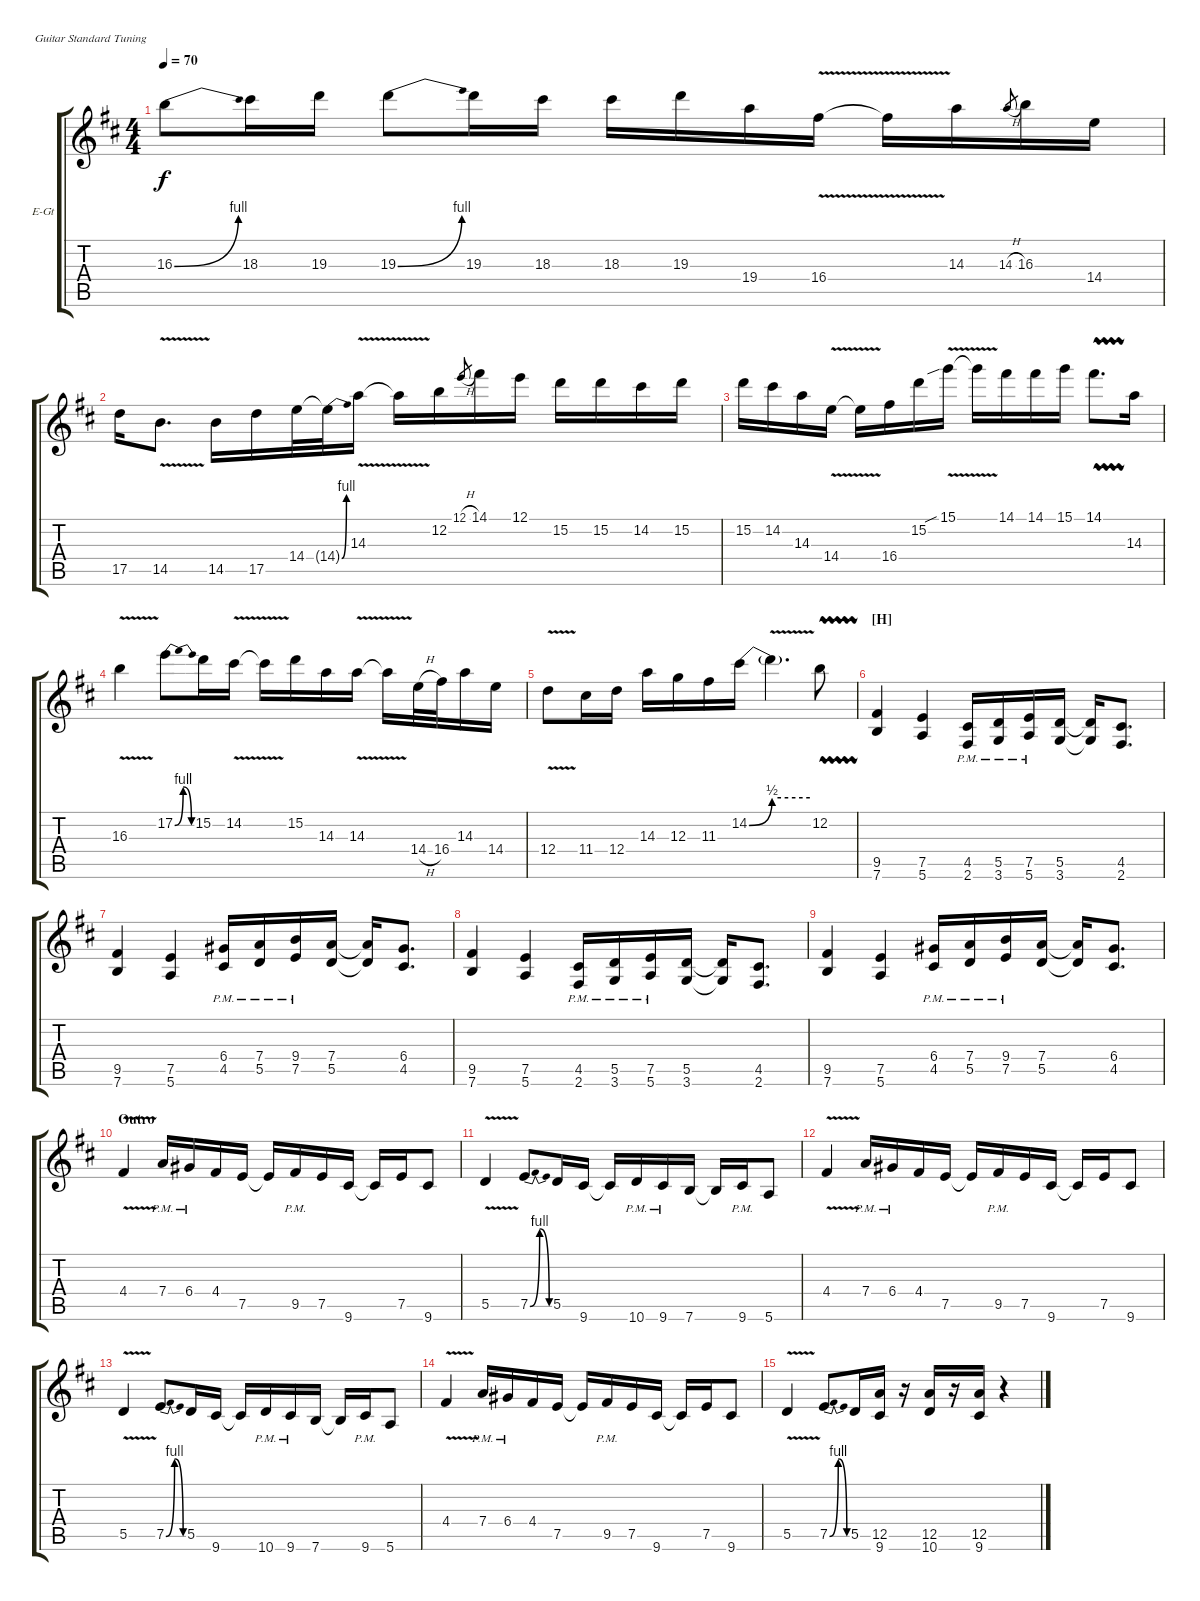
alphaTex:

\bracketExtendMode groupsimilarinstruments
\firstSystemTrackNameOrientation horizontal
\otherSystemsTrackNameOrientation horizontal
\track ("Buckethead" "E-Gt") {instrument distortionguitar}
\staff {score tabs}
\tuning (E4 B3 G3 D3 A2 E2)
\ts (4 4)
\tempo 70
\clef g2
\ks bminor
16.3{be (bend 0 0 15 4)}.8{dy f} 18.3.16 19.3.16 19.3{be (bend 0 0 15 4)}.8 19.3.16 18.3.16 18.3.16 19.3.16 19.4.16 16.4{v}.16 16.4{v t}.16 14.3.16 14.3{h}.8{gr} 16.3.16 14.4.16 |
17.5.16 14.5{v}.8{d} 14.5.16 17.5.16 14.4.32 14.4{be (bend 0 0 15 4) t}.32 14.3{v}.16 14.3{v t}.16 12.2.16 12.1{h}.8{gr} 14.1.16 12.1.16 15.2.16 15.2.16 14.2.16 15.2.16 |
15.2.16 14.2.16 14.3.16 14.4{v}.16 14.4{v t}.16 16.4.16 15.2.16 15.1{v sib}.16 15.1{v t}.16 14.1.16 14.1.16 15.1.16 14.1{vw}.8{d} 14.3.16 |
16.3{v}.4 17.2{be (bendrelease 0 0 10.2 4 40.199999999999996 4 53.4 0)}.8 15.2.16 14.2{v}.16 14.2{v t}.16 15.2.16 14.3.16 14.3{v}.16 14.3{v t}.16 14.4{h}.32 16.4.32 14.3.16 14.4.16 |
12.4{v}.8 11.4.16 12.4.16 14.3.16 12.3.16 11.3.16 14.2{be (bend 0 0 13.2 2)}.16 14.2{be (hold 0 2 60 2) v t}.4{d} 12.2{vw}.8 |
\section ("H" "")
(9.5 7.6).4 (7.5 5.6).4 (2.6{pm} 4.5{pm}).16 (3.6{pm} 5.5{pm}).16 (5.6{pm} 7.5{pm}).16 (3.6 5.5).16 (3.6{t} 5.5{t}).16 (2.6 4.5).8{d} |
(9.5 7.6).4 (7.5 5.6).4 (4.5{pm} 6.4{pm}).16 (5.5{pm} 7.4{pm}).16 (7.5{pm} 9.4{pm}).16 (5.5 7.4).16 (5.5{t} 7.4{t}).16 (4.5 6.4).8{d} |
(9.5 7.6).4 (7.5 5.6).4 (2.6{pm} 4.5{pm}).16 (3.6{pm} 5.5{pm}).16 (5.6{pm} 7.5{pm}).16 (3.6 5.5).16 (3.6{t} 5.5{t}).16 (2.6 4.5).8{d} |
(9.5 7.6).4 (7.5 5.6).4 (4.5{pm} 6.4{pm}).16 (5.5{pm} 7.4{pm}).16 (7.5{pm} 9.4{pm}).16 (5.5 7.4).16 (5.5{t} 7.4{t}).16 (4.5 6.4).8{d} |
\section ("" "Outro")
4.4{v}.4 7.4{pm}.16 6.4{pm}.16 4.4.16 7.5.16 7.5{t}.16 9.5{pm}.16 7.5.16 9.6.16 9.6{t}.16 7.5.16 9.6.8 |
5.5{v}.4 7.5{be (bendrelease 0 0 10.2 4 20.4 4 53.4 0)}.8 5.5.16 9.6.16 9.6{t}.16 10.6{pm}.16 9.6{pm}.16 7.6.16 7.6{t}.16 9.6{pm}.16 5.6.8 |
4.4{v}.4 7.4{pm}.16 6.4{pm}.16 4.4.16 7.5.16 7.5{t}.16 9.5{pm}.16 7.5.16 9.6.16 9.6{t}.16 7.5.16 9.6.8 |
5.5{v}.4 7.5{be (bendrelease 0 0 10.2 4 20.4 4 53.4 0)}.8 5.5.16 9.6.16 9.6{t}.16 10.6{pm}.16 9.6{pm}.16 7.6.16 7.6{t}.16 9.6{pm}.16 5.6.8 |
4.4{v}.4 7.4{pm}.16 6.4{pm}.16 4.4.16 7.5.16 7.5{t}.16 9.5{pm}.16 7.5.16 9.6.16 9.6{t}.16 7.5.16 9.6.8 |
5.5{v}.4 7.5{be (bendrelease 0 0 10.2 4 20.4 4 53.4 0)}.8 5.5.16 (12.5 9.6).16 r.16 (12.5 10.6).16 r.16 (12.5 9.6).16 r.4
